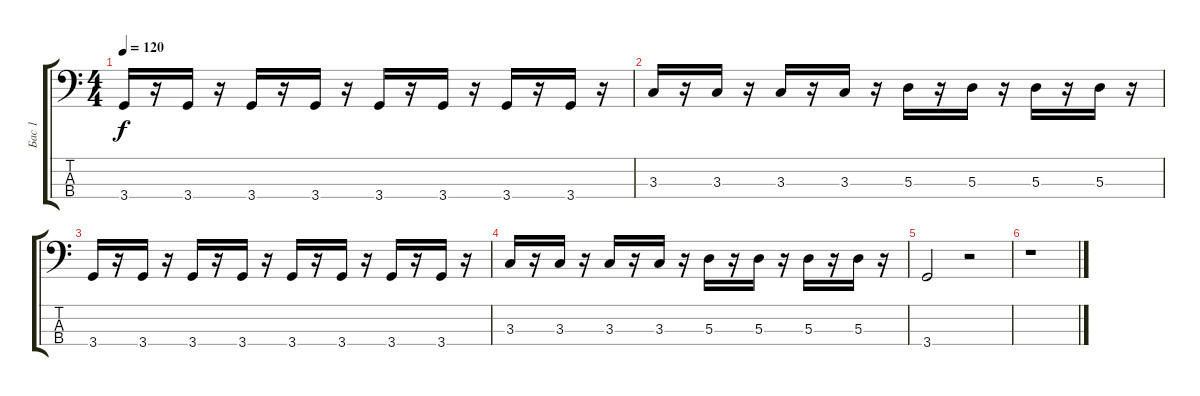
\track ("Бас 1" "Бас 1") {instrument electricbasspick}
\staff {score tabs}
\tuning (G2 D2 A1 E1) {hide}
\ts (4 4)
\tempo 120
\clef f4
\ks c
3.4.16{dy f} r.16 3.4.16 r.16 3.4.16 r.16 3.4.16 r.16 3.4.16 r.16 3.4.16 r.16 3.4.16 r.16 3.4.16 r.16 |
3.3.16 r.16 3.3.16 r.16 3.3.16 r.16 3.3.16 r.16 5.3.16 r.16 5.3.16 r.16 5.3.16 r.16 5.3.16 r.16 |
3.4.16 r.16 3.4.16 r.16 3.4.16 r.16 3.4.16 r.16 3.4.16 r.16 3.4.16 r.16 3.4.16 r.16 3.4.16 r.16 |
3.3.16 r.16 3.3.16 r.16 3.3.16 r.16 3.3.16 r.16 5.3.16 r.16 5.3.16 r.16 5.3.16 r.16 5.3.16 r.16 |
3.4.2 r.2 |
r.1
